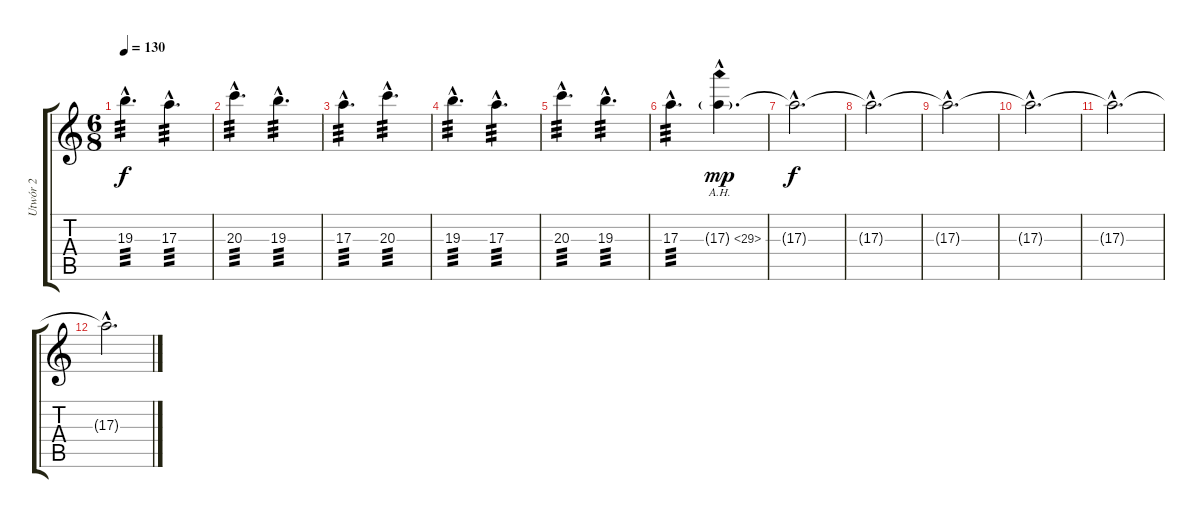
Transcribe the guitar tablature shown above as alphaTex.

\track ("Utwór 2" "Utwór 2") {instrument electricguitarclean}
\staff {score tabs}
\tuning (Db4 Ab3 E3 B2 Gb2 B1) {hide}
\ts (6 8)
\tempo 130
\clef g2
\ks c
19.3{hac}.4{d tp 3 dy f} 17.3{hac}.4{d tp 3} |
20.3{hac}.4{d tp 3} 19.3{hac}.4{d tp 3} |
17.3{hac}.4{d tp 3} 20.3{hac}.4{d tp 3} |
19.3{hac}.4{d tp 3} 17.3{hac}.4{d tp 3} |
20.3{hac}.4{d tp 3} 19.3{hac}.4{d tp 3} |
17.3{hac}.4{d tp 3} 17.3{ah 12 g hac}.4{d dy mp} |
17.3{hac t}.2{d dy f} |
17.3{hac t}.2{d} |
17.3{hac t}.2{d} |
17.3{hac t}.2{d} |
17.3{hac t}.2{d} |
17.3{hac t}.2{d}
